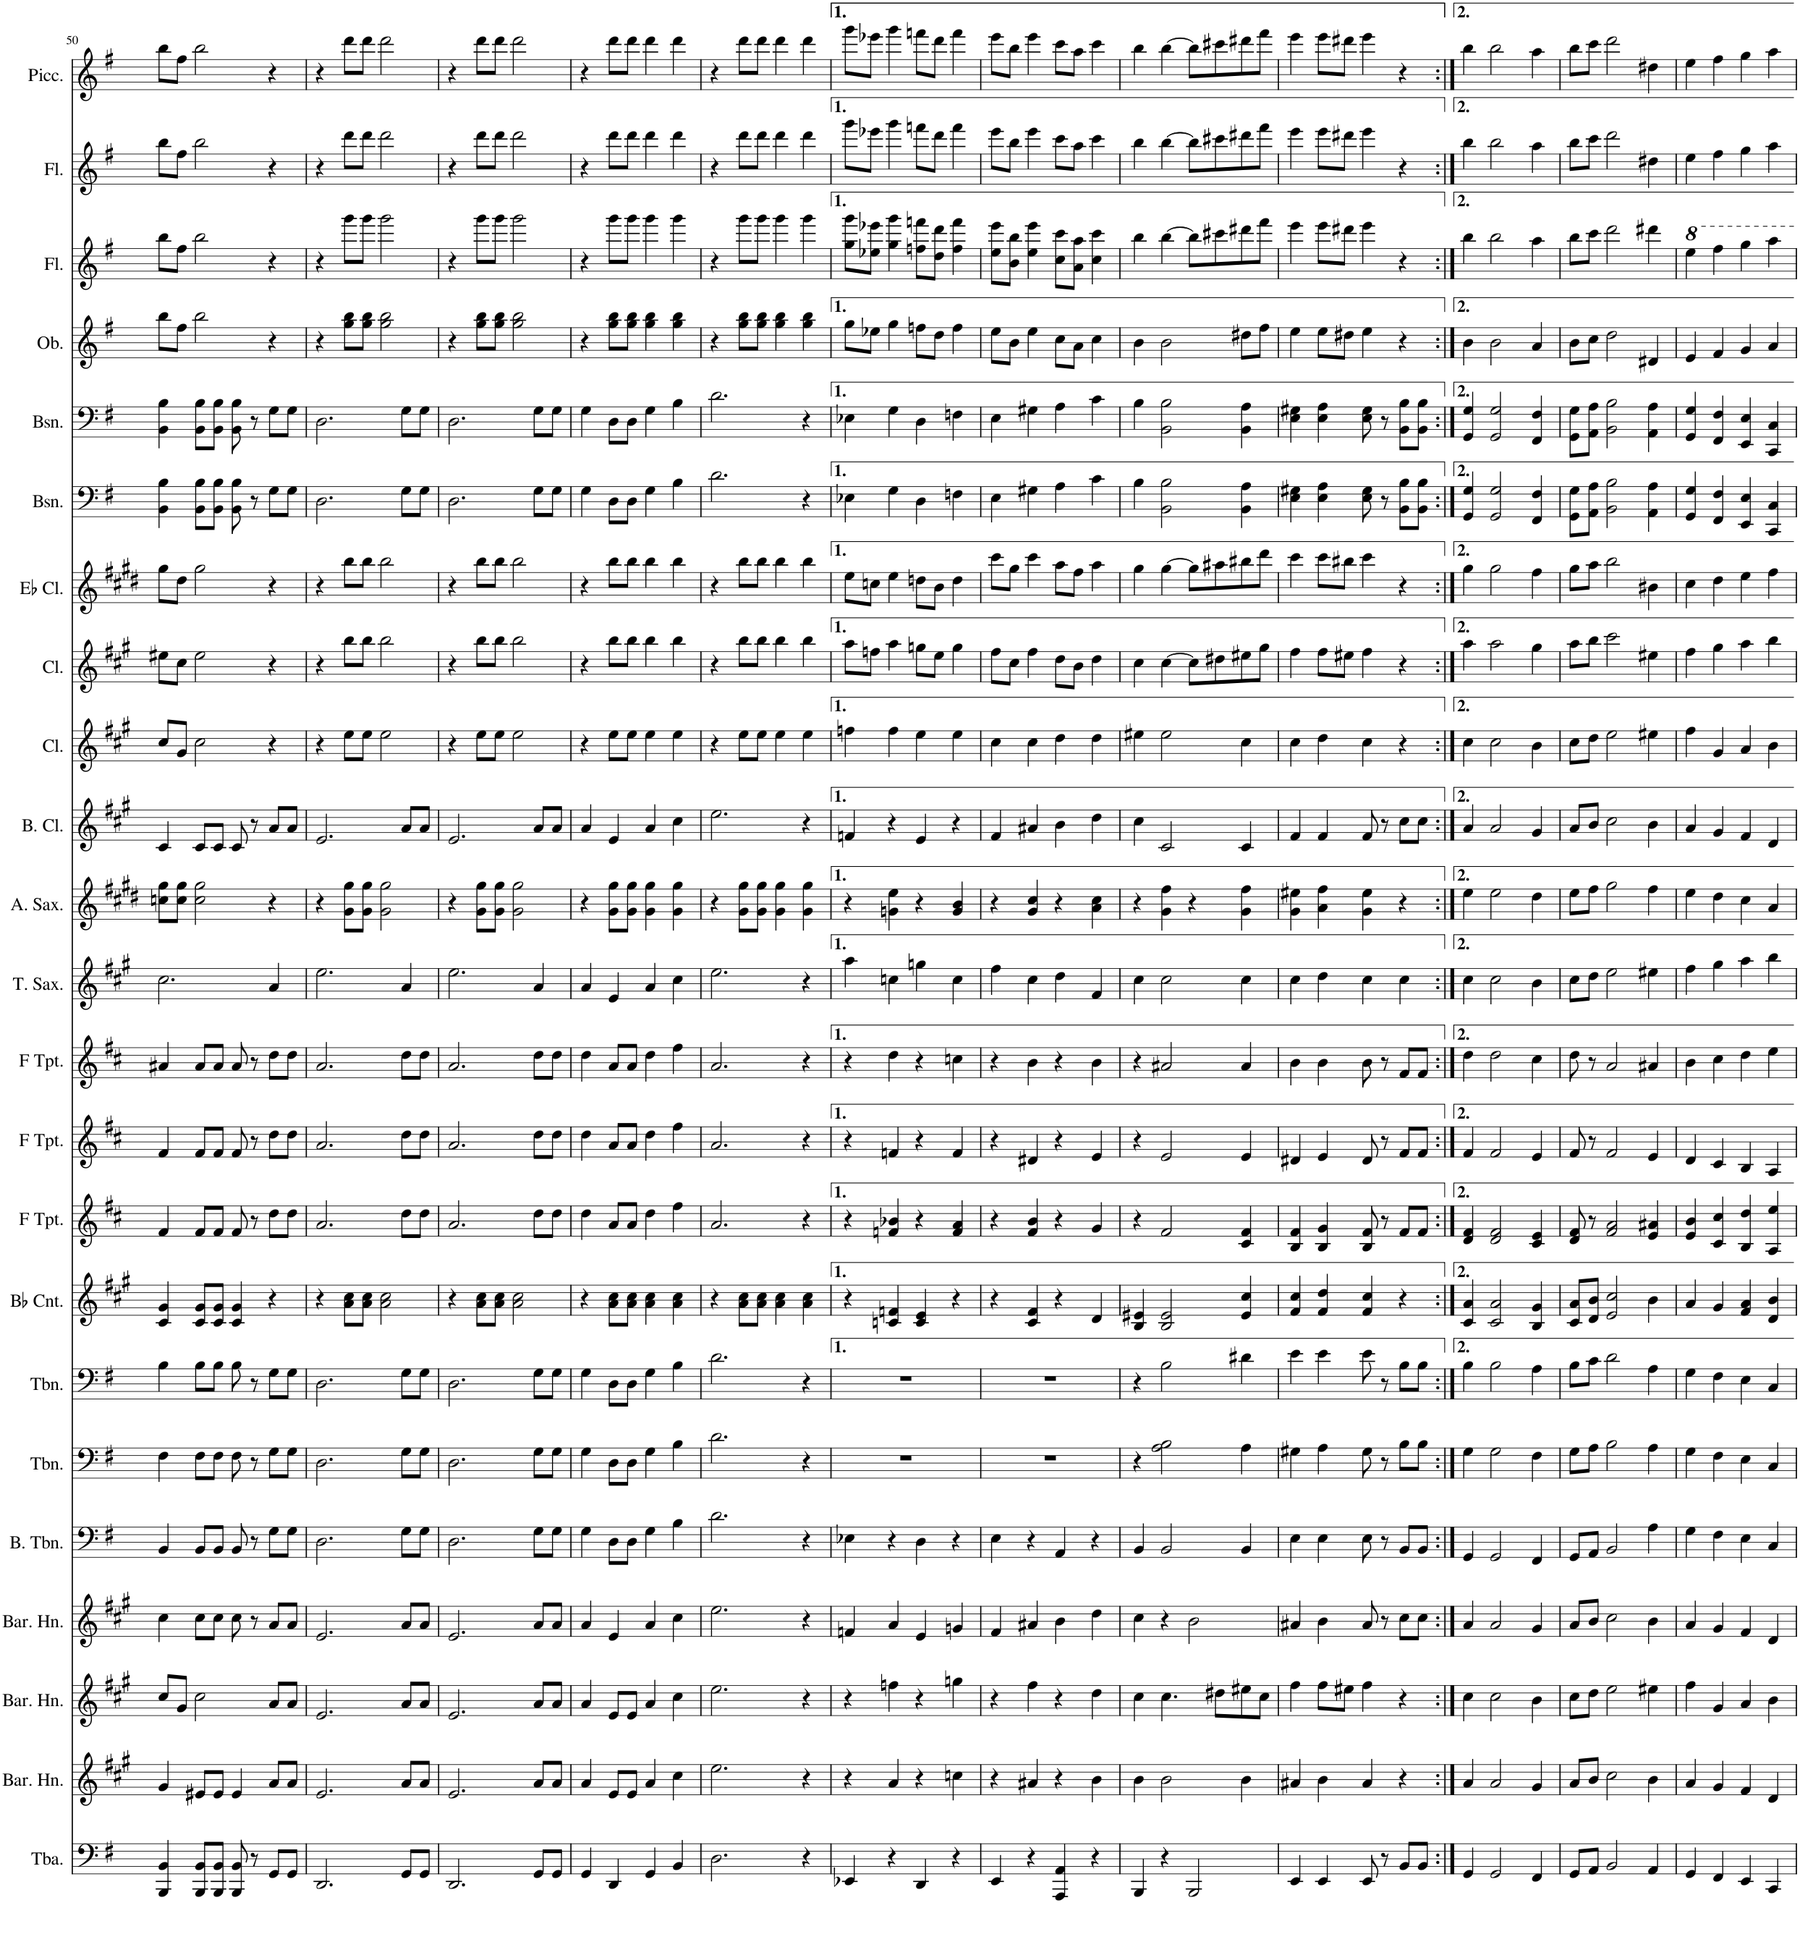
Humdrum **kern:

**kern	**kern	**kern	**kern	**kern	**kern	**kern	**kern	**kern	**kern	**kern	**kern	**kern	**kern	**kern	**kern	**kern	**kern	**kern	**kern	**kern	**kern	**kern
*part23	*part22	*part21	*part20	*part19	*part18	*part17	*part16	*part15	*part14	*part13	*part12	*part11	*part10	*part9	*part8	*part7	*part6	*part5	*part4	*part3	*part2	*part1
*staff23	*staff22	*staff21	*staff20	*staff19	*staff18	*staff17	*staff16	*staff15	*staff14	*staff13	*staff12	*staff11	*staff10	*staff9	*staff8	*staff7	*staff6	*staff5	*staff4	*staff3	*staff2	*staff1
*I"Tuba	*I"Baritone Horn stem 4	*I"Baritone Horn stem 3	*I"Baritone Horn stem 2	*I"Bass Trombone	*I"Trombone	*I"Trombone	*I"Bb Cornet	*I"F Trumpet	*I"F Trumpet	*I"F Trumpet	*I"Tenor Saxophone	*I"Alto Saxophone	*I"Bass Clarinet	*I"Clarinet	*I"Clarinet	*I"Eb Clarinet	*I"Bassoon	*I"Bassoon	*I"Oboe	*I"Flute	*I"Flute	*I"Piccolo
*I'Tba.	*I'Bar. Hn.	*I'Bar. Hn.	*I'Bar. Hn.	*I'B. Tbn.	*I'Tbn.	*I'Tbn.	*I'Bb Cnt.	*I'F Tpt.	*I'F Tpt.	*I'F Tpt.	*I'T. Sax.	*I'A. Sax.	*I'B. Cl.	*I'Cl.	*I'Cl.	*I'Eb Cl.	*I'Bsn.	*I'Bsn.	*I'Ob.	*I'Fl.	*I'Fl.	*I'Picc.
!!LO:PB:g=z
*clefF4	*clefG2	*clefG2	*clefG2	*clefF4	*clefF4	*clefF4	*clefG2	*clefG2	*clefG2	*clefG2	*clefG2	*clefG2	*clefG2	*clefG2	*clefG2	*clefG2	*clefF4	*clefF4	*clefG2	*clefG2	*clefG2	*clefG2
*	*Trd8c14	*Trd8c14	*Trd8c14	*	*	*	*Trd1c2	*Trd-3c-5	*Trd-3c-5	*Trd-3c-5	*Trd8c14	*Trd5c9	*Trd8c14	*Trd1c2	*Trd1c2	*Trd-2c-3	*	*	*	*	*	*Trd-7c-12
*k[f#]	*k[f#c#g#]	*k[f#c#g#]	*k[f#c#g#]	*k[f#]	*k[f#]	*k[f#]	*k[f#c#g#]	*k[f#c#]	*k[f#c#]	*k[f#c#]	*k[f#c#g#]	*k[f#c#g#d#]	*k[f#c#g#]	*k[f#c#g#]	*k[f#c#g#]	*k[f#c#g#d#]	*k[f#]	*k[f#]	*k[f#]	*k[f#]	*k[f#]	*k[f#]
*M2/2	*M2/2	*M2/2	*M2/2	*M2/2	*M2/2	*M2/2	*M2/2	*M2/2	*M2/2	*M2/2	*M2/2	*M2/2	*M2/2	*M2/2	*M2/2	*M2/2	*M2/2	*M2/2	*M2/2	*M2/2	*M2/2	*M2/2
*met(c|)	*met(c|)	*met(c|)	*met(c|)	*met(c|)	*met(c|)	*met(c|)	*met(c|)	*met(c|)	*met(c|)	*met(c|)	*met(c|)	*met(c|)	*met(c|)	*met(c|)	*met(c|)	*met(c|)	*met(c|)	*met(c|)	*met(c|)	*met(c|)	*met(c|)	*met(c|)
=50	=50	=50	=50	=50	=50	=50	=50	=50	=50	=50	=50	=50	=50	=50	=50	=50	=50	=50	=50	=50	=50	=50
4BBB/ 4BB/	4g#/	8cc#/L	4cc#\	4BB/	4F#\	4B\	4c#/ 4g#/	4f#/	4f#/	4a#X/	2.cc#\	8ccn\ 8gg#\L	4c#/	8cc#/L	8ee#X\L	8gg#\L	4BB\ 4B\	4BB\ 4B\	8bb\L	8bb\L	8bb\L	8bb\L
.	.	8g#/J	.	.	.	.	.	.	.	.	.	8cc\ 8gg#\J	.	8g#/J	8cc#\J	8dd#\J	.	.	8ff#\J	8ff#\J	8ff#\J	8ff#\J
8BBB/ 8BB/L	8e#X/L	2cc#\	8cc#\L	8BB/L	8F#\L	8B\L	8c#/ 8g#/L	8f#/L	8f#/L	8a#/L	.	2cc\ 2gg#\	8c#/L	2cc#\	2ee#\	2gg#\	8BB\ 8B\L	8BB\ 8B\L	2bb\	2bb\	2bb\	2bb\
8BBB/ 8BB/J	8e#/J	.	8cc#\J	8BB/J	8F#\J	8B\J	8c#/ 8g#/J	8f#/J	8f#/J	8a#/J	.	.	8c#/J	.	.	.	8BB\ 8B\J	8BB\ 8B\J	.	.	.	.
8BBB/ 8BB/	4e#/	.	8cc#\	8BB/	8F#\	8B\	4c#/ 4g#/	8f#/	8f#/	8a#/	.	.	8c#/	.	.	.	8BB\ 8B\	8BB\ 8B\	.	.	.	.
8r	.	.	8r	8r	8r	8r	.	8r	8r	8r	.	.	8r	.	.	.	8r	8r	.	.	.	.
8GG/L	8a/L	8a/L	8a/L	8G\L	8G\L	8G\L	4r	8dd\L	8dd\L	8dd\L	4a/	4r	8a/L	4r	4r	4r	8G\L	8G\L	4r	4r	4r	4r
8GG/J	8a/J	8a/J	8a/J	8G\J	8G\J	8G\J	.	8dd\J	8dd\J	8dd\J	.	.	8a/J	.	.	.	8G\J	8G\J	.	.	.	.
=51	=51	=51	=51	=51	=51	=51	=51	=51	=51	=51	=51	=51	=51	=51	=51	=51	=51	=51	=51	=51	=51	=51
2.DD/	2.e/	2.e/	2.e/	2.D\	2.D\	2.D\	4r	2.a/	2.a/	2.a/	2.ee\	4r	2.e/	4r	4r	4r	2.D\	2.D\	4r	4r	4r	4r
.	.	.	.	.	.	.	8a\ 8cc#\L	.	.	.	.	8g#\ 8gg#\L	.	8ee\L	8bb\L	8bb\L	.	.	8gg\ 8bb\L	8ggg\L	8ddd\L	8ddd\L
.	.	.	.	.	.	.	8a\ 8cc#\J	.	.	.	.	8g#\ 8gg#\J	.	8ee\J	8bb\J	8bb\J	.	.	8gg\ 8bb\J	8ggg\J	8ddd\J	8ddd\J
.	.	.	.	.	.	.	2a\ 2cc#\	.	.	.	.	2g#\ 2gg#\	.	2ee\	2bb\	2bb\	.	.	2gg\ 2bb\	2ggg\	2ddd\	2ddd\
8GG/L	8a/L	8a/L	8a/L	8G\L	8G\L	8G\L	.	8dd\L	8dd\L	8dd\L	4a/	.	8a/L	.	.	.	8G\L	8G\L	.	.	.	.
8GG/J	8a/J	8a/J	8a/J	8G\J	8G\J	8G\J	.	8dd\J	8dd\J	8dd\J	.	.	8a/J	.	.	.	8G\J	8G\J	.	.	.	.
=52	=52	=52	=52	=52	=52	=52	=52	=52	=52	=52	=52	=52	=52	=52	=52	=52	=52	=52	=52	=52	=52	=52
2.DD/	2.e/	2.e/	2.e/	2.D\	2.D\	2.D\	4r	2.a/	2.a/	2.a/	2.ee\	4r	2.e/	4r	4r	4r	2.D\	2.D\	4r	4r	4r	4r
.	.	.	.	.	.	.	8a\ 8cc#\L	.	.	.	.	8g#\ 8gg#\L	.	8ee\L	8bb\L	8bb\L	.	.	8gg\ 8bb\L	8ggg\L	8ddd\L	8ddd\L
.	.	.	.	.	.	.	8a\ 8cc#\J	.	.	.	.	8g#\ 8gg#\J	.	8ee\J	8bb\J	8bb\J	.	.	8gg\ 8bb\J	8ggg\J	8ddd\J	8ddd\J
.	.	.	.	.	.	.	2a\ 2cc#\	.	.	.	.	2g#\ 2gg#\	.	2ee\	2bb\	2bb\	.	.	2gg\ 2bb\	2ggg\	2ddd\	2ddd\
8GG/L	8a/L	8a/L	8a/L	8G\L	8G\L	8G\L	.	8dd\L	8dd\L	8dd\L	4a/	.	8a/L	.	.	.	8G\L	8G\L	.	.	.	.
8GG/J	8a/J	8a/J	8a/J	8G\J	8G\J	8G\J	.	8dd\J	8dd\J	8dd\J	.	.	8a/J	.	.	.	8G\J	8G\J	.	.	.	.
=53	=53	=53	=53	=53	=53	=53	=53	=53	=53	=53	=53	=53	=53	=53	=53	=53	=53	=53	=53	=53	=53	=53
4GG/	4a/	4a/	4a/	4G\	4G\	4G\	4r	4dd\	4dd\	4dd\	4a/	4r	4a/	4r	4r	4r	4G\	4G\	4r	4r	4r	4r
4DD/	8e/L	8e/L	4e/	8D\L	8D\L	8D\L	8a\ 8cc#\L	8a/L	8a/L	8a/L	4e/	8g#\ 8gg#\L	4e/	8ee\L	8bb\L	8bb\L	8D\L	8D\L	8gg\ 8bb\L	8ggg\L	8ddd\L	8ddd\L
.	8e/J	8e/J	.	8D\J	8D\J	8D\J	8a\ 8cc#\J	8a/J	8a/J	8a/J	.	8g#\ 8gg#\J	.	8ee\J	8bb\J	8bb\J	8D\J	8D\J	8gg\ 8bb\J	8ggg\J	8ddd\J	8ddd\J
4GG/	4a/	4a/	4a/	4G\	4G\	4G\	4a\ 4cc#\	4dd\	4dd\	4dd\	4a/	4g#\ 4gg#\	4a/	4ee\	4bb\	4bb\	4G\	4G\	4gg\ 4bb\	4ggg\	4ddd\	4ddd\
4BB/	4cc#\	4cc#\	4cc#\	4B\	4B\	4B\	4a\ 4cc#\	4ff#\	4ff#\	4ff#\	4cc#\	4g#\ 4gg#\	4cc#\	4ee\	4bb\	4bb\	4B\	4B\	4gg\ 4bb\	4ggg\	4ddd\	4ddd\
=54	=54	=54	=54	=54	=54	=54	=54	=54	=54	=54	=54	=54	=54	=54	=54	=54	=54	=54	=54	=54	=54	=54
2.D\	2.ee\	2.ee\	2.ee\	2.d\	2.d\	2.d\	4r	2.a/	2.a/	2.a/	2.ee\	4r	2.ee\	4r	4r	4r	2.d\	2.d\	4r	4r	4r	4r
.	.	.	.	.	.	.	8a\ 8cc#\L	.	.	.	.	8g#\ 8gg#\L	.	8ee\L	8bb\L	8bb\L	.	.	8gg\ 8bb\L	8ggg\L	8ddd\L	8ddd\L
.	.	.	.	.	.	.	8a\ 8cc#\J	.	.	.	.	8g#\ 8gg#\J	.	8ee\J	8bb\J	8bb\J	.	.	8gg\ 8bb\J	8ggg\J	8ddd\J	8ddd\J
.	.	.	.	.	.	.	4a\ 4cc#\	.	.	.	.	4g#\ 4gg#\	.	4ee\	4bb\	4bb\	.	.	4gg\ 4bb\	4ggg\	4ddd\	4ddd\
4r	4r	4r	4r	4r	4r	4r	4a\ 4cc#\	4r	4r	4r	4r	4g#\ 4gg#\	4r	4ee\	4bb\	4bb\	4r	4r	4gg\ 4bb\	4ggg\	4ddd\	4ddd\
=55	=55	=55	=55	=55	=55	=55	=55	=55	=55	=55	=55	=55	=55	=55	=55	=55	=55	=55	=55	=55	=55	=55
4EE-X/	4r	4r	4fn/	4E-X\	1r	1r	4r	4r	4r	4r	4aa\	4r	4fn/	4ffn\	8aa\L	8ee\L	4E-X\	4E-X\	8gg\L	8gg\ 8ggg\L	8ggg\L	8ggg\L
.	.	.	.	.	.	.	.	.	.	.	.	.	.	.	8ffn\J	8ccn\J	.	.	8ee-X\J	8ee-X\ 8eee-X\J	8eee-X\J	8eee-X\J
4r	4a/	4ffn\	4a/	4r	.	.	4cn/ 4fn/	4fn/ 4b-X/	4fn/	4dd\	4ccn\	4gn\ 4ee\	4r	4ff\	4aa\	4ee\	4G\	4G\	4gg\	4gg\ 4ggg\	4ggg\	4ggg\
4DD/	4r	4r	4e/	4D\	.	.	4c/ 4e/	4r	4r	4r	4ggn\	4r	4e/	4ee\	8ggn\L	8ddn\L	4D\	4D\	8ffn\L	8ffn\ 8fffn\L	8fffn\L	8fffn\L
.	.	.	.	.	.	.	.	.	.	.	.	.	.	.	8ee\J	8b\J	.	.	8dd\J	8dd\ 8ddd\J	8ddd\J	8ddd\J
4r	4ccn\	4ggn\	4gn/	4r	.	.	4r	4f/ 4a/	4f/	4ccn\	4cc\	4g/ 4b/	4r	4ee\	4gg\	4dd\	4Fn\	4Fn\	4ff\	4ff\ 4fff\	4fff\	4fff\
=56	=56	=56	=56	=56	=56	=56	=56	=56	=56	=56	=56	=56	=56	=56	=56	=56	=56	=56	=56	=56	=56	=56
4EE/	4r	4r	4f#/	4E\	1r	1r	4r	4r	4r	4r	4ff#\	4r	4f#/	4cc#\	8ff#\L	8ccc#\L	4E\	4E\	8ee\L	8ee\ 8eee\L	8eee\L	8eee\L
.	.	.	.	.	.	.	.	.	.	.	.	.	.	.	8cc#\J	8gg#\J	.	.	8b\J	8b\ 8bb\J	8bb\J	8bb\J
4r	4a#X/	4ff#\	4a#X/	4r	.	.	4c#/ 4f#/	4f#/ 4b/	4d#X/	4b\	4cc#\	4g#/ 4cc#/	4a#X/	4cc#\	4ff#\	4ccc#\	4G#X\	4G#X\	4ee\	4ee\ 4eee\	4eee\	4eee\
4AAA/ 4AA/	4r	4r	4b\	4AA/	.	.	4r	4r	4r	4r	4dd\	4r	4b\	4dd\	8dd\L	8aa\L	4A\	4A\	8cc\L	8cc\ 8ccc\L	8ccc\L	8ccc\L
.	.	.	.	.	.	.	.	.	.	.	.	.	.	.	8b\J	8ff#\J	.	.	8a\J	8a\ 8aa\J	8aa\J	8aa\J
4r	4b\	4dd\	4dd\	4r	.	.	4d/	4g/	4e/	4b\	4f#/	4a\ 4cc#\	4dd\	4dd\	4dd\	4aa\	4c\	4c\	4cc\	4cc\ 4ccc\	4ccc\	4ccc\
=57	=57	=57	=57	=57	=57	=57	=57	=57	=57	=57	=57	=57	=57	=57	=57	=57	=57	=57	=57	=57	=57	=57
4BBB/	4b\	4cc#\	4cc#\	4BB/	4r	4r	4B/ 4e#X/	4r	4r	4r	4cc#\	4r	4cc#\	4ee#X\	4cc#\	4gg#\	4B\	4B\	4b\	4bb\	4bb\	4bb\
4r	2b\	4.cc#\	4r	2BB/	2A\ 2B\	2B\	2B/ 2e#/	2f#/	2e/	2a#X/	2cc#\	4g#\ 4ff#\	2c#/	2ee#\	[4cc#\	[4gg#\	2BB\ 2B\	2BB\ 2B\	2b\	[4bb\	[4bb\	[4bb\
2BBB/	.	.	2b\	.	.	.	.	.	.	.	.	4r	.	.	8cc#\L]	8gg#\L]	.	.	.	8bb\L]	8bb\L]	8bb\L]
.	.	8dd#X\L	.	.	.	.	.	.	.	.	.	.	.	.	8dd#X\	8aa#X\	.	.	.	8ccc#X\	8ccc#X\	8ccc#X\
.	4b\	8ee#X\	.	4BB/	4A\	4d#X\	4e#/ 4cc#/	4c#/ 4f#/	4e/	4a#/	4cc#\	4g#\ 4ff#\	4c#/	4cc#\	8ee#X\	8bb#X\	4BB\ 4A\	4BB\ 4A\	8dd#X\L	8ddd#X\	8ddd#X\	8ddd#X\
.	.	8cc#\J	.	.	.	.	.	.	.	.	.	.	.	.	8gg#\J	8ddd#\J	.	.	8ff#\J	8fff#\J	8fff#\J	8fff#\J
=58	=58	=58	=58	=58	=58	=58	=58	=58	=58	=58	=58	=58	=58	=58	=58	=58	=58	=58	=58	=58	=58	=58
4EE/	4a#X/	4ff#\	4a#X/	4E\	4G#X\	4e\	4f#/ 4cc#/	4B/ 4f#/	4d#X/	4b\	4cc#\	4g#\ 4ee#X\	4f#/	4cc#\	4ff#\	4ccc#\	4E\ 4G#X\	4E\ 4G#X\	4ee\	4eee\	4eee\	4eee\
4EE/	4b\	8ff#\L	4b\	4E\	4A\	4e\	4f#/ 4dd/	4B/ 4g/	4e/	4b\	4dd\	4a\ 4ff#\	4f#/	4dd\	8ff#\L	8ccc#\L	4E\ 4A\	4E\ 4A\	8ee\L	8eee\L	8eee\L	8eee\L
.	.	8ee#X\J	.	.	.	.	.	.	.	.	.	.	.	.	8ee#X\J	8bb#X\J	.	.	8dd#X\J	8ddd#X\J	8ddd#X\J	8ddd#X\J
8EE/	4a#/	4ff#\	8a#/	8E\	8G#\	8e\	4f#/ 4cc#/	8B/ 8f#/	8d#/	8b\	4cc#\	4g#\ 4ee#\	8f#/	4cc#\	4ff#\	4ccc#\	8E\ 8G#\	8E\ 8G#\	4ee\	4eee\	4eee\	4eee\
8r	.	.	8r	8r	8r	8r	.	8r	8r	8r	.	.	8r	.	.	.	8r	8r	.	.	.	.
8BB/L	4r	4r	8cc#\L	8BB/L	8B\L	8B\L	4r	8f#/L	8f#/L	8f#/L	4cc#\	4r	8cc#\L	4r	4r	4r	8BB\ 8B\L	8BB\ 8B\L	4r	4r	4r	4r
8BB/J	.	.	8cc#\J	8BB/J	8B\J	8B\J	.	8f#/J	8f#/J	8f#/J	.	.	8cc#\J	.	.	.	8BB\ 8B\J	8BB\ 8B\J	.	.	.	.
=59:|!	=59:|!	=59:|!	=59:|!	=59:|!	=59:|!	=59:|!	=59:|!	=59:|!	=59:|!	=59:|!	=59:|!	=59:|!	=59:|!	=59:|!	=59:|!	=59:|!	=59:|!	=59:|!	=59:|!	=59:|!	=59:|!	=59:|!
4GG/	4a/	4cc#\	4a/	4GG/	4G\	4B\	4c#/ 4a/	4d/ 4f#/	4f#/	4dd\	4cc#\	4ee\	4a/	4cc#\	4aa\	4gg#\	4GG/ 4G/	4GG/ 4G/	4b\	4bb\	4bb\	4bb\
2GG/	2a/	2cc#\	2a/	2GG/	2G\	2B\	2c#/ 2a/	2d/ 2f#/	2f#/	2dd\	2cc#\	2ee\	2a/	2cc#\	2aa\	2gg#\	2GG/ 2G/	2GG/ 2G/	2b\	2bb\	2bb\	2bb\
4FF#/	4g#/	4b\	4g#/	4FF#/	4F#\	4A\	4B/ 4g#/	4c#/ 4e/	4e/	4cc#\	4b\	4dd#\	4g#/	4b\	4gg#\	4ff#\	4FF#/ 4F#/	4FF#/ 4F#/	4a/	4aa\	4aa\	4aa\
=60	=60	=60	=60	=60	=60	=60	=60	=60	=60	=60	=60	=60	=60	=60	=60	=60	=60	=60	=60	=60	=60	=60
8GG/L	8a/L	8cc#\L	8a/L	8GG/L	8G\L	8B\L	8c#/ 8a/L	8d/ 8f#/	8f#/	8dd\	8cc#\L	8ee\L	8a/L	8cc#\L	8aa\L	8gg#\L	8GG\ 8G\L	8GG\ 8G\L	8b\L	8bb\L	8bb\L	8bb\L
8AA/J	8b/J	8dd\J	8b/J	8AA/J	8A\J	8c\J	8d/ 8b/J	8r	8r	8r	8dd\J	8ff#\J	8b/J	8dd\J	8bb\J	8aa\J	8AA\ 8A\J	8AA\ 8A\J	8cc\J	8ccc\J	8ccc\J	8ccc\J
2BB/	2cc#\	2ee\	2cc#\	2BB/	2B\	2d\	2e/ 2cc#/	2f#/ 2a/	2f#/	2a/	2ee\	2gg#\	2cc#\	2ee\	2ccc#\	2bb\	2BB\ 2B\	2BB\ 2B\	2dd\	2ddd\	2ddd\	2ddd\
4AA/	4b\	4ee#X\	4b\	4A\	4A\	4A\	4b\	4e/ 4a#X/	4e/	4a#X/	4ee#X\	4ff#\	4b\	4ee#X\	4ee#X\	4b#X\	4AA\ 4A\	4AA\ 4A\	4d#X/	4ddd#X\	4dd#X\	4dd#X\
=61	=61	=61	=61	=61	=61	=61	=61	=61	=61	=61	=61	=61	=61	=61	=61	=61	=61	=61	=61	=61	=61	=61
4GG/	4a/	4ff#\	4a/	4G\	4G\	4G\	4a/	4e/ 4b/	4d/	4b\	4ff#\	4ee\	4a/	4ff#\	4ff#\	4cc#\	4GG/ 4G/	4GG/ 4G/	4e/	4eee\	4ee\	4ee\
4FF#/	4g#/	4g#/	4g#/	4F#\	4F#\	4F#\	4g#/	4c#/ 4cc#/	4c#/	4cc#\	4gg#\	4dd#\	4g#/	4g#/	4gg#\	4dd#\	4FF#/ 4F#/	4FF#/ 4F#/	4f#/	4fff#\	4ff#\	4ff#\
4EE/	4f#/	4a/	4f#/	4E\	4E\	4E\	4f#/ 4a/	4B/ 4dd/	4B/	4dd\	4aa\	4cc#\	4f#/	4a/	4aa\	4ee\	4EE/ 4E/	4EE/ 4E/	4g/	4ggg\	4gg\	4gg\
4CC/	4d/	4b\	4d/	4C/	4C/	4C/	4d/ 4b/	4A/ 4ee/	4A/	4ee\	4bb\	4a/	4d/	4b\	4bb\	4ff#\	4CC/ 4C/	4CC/ 4C/	4a/	4aaa\	4aa\	4aa\
=	=	=	=	=	=	=	=	=	=	=	=	=	=	=	=	=	=	=	=	=	=	=
*-	*-	*-	*-	*-	*-	*-	*-	*-	*-	*-	*-	*-	*-	*-	*-	*-	*-	*-	*-	*-	*-	*-
